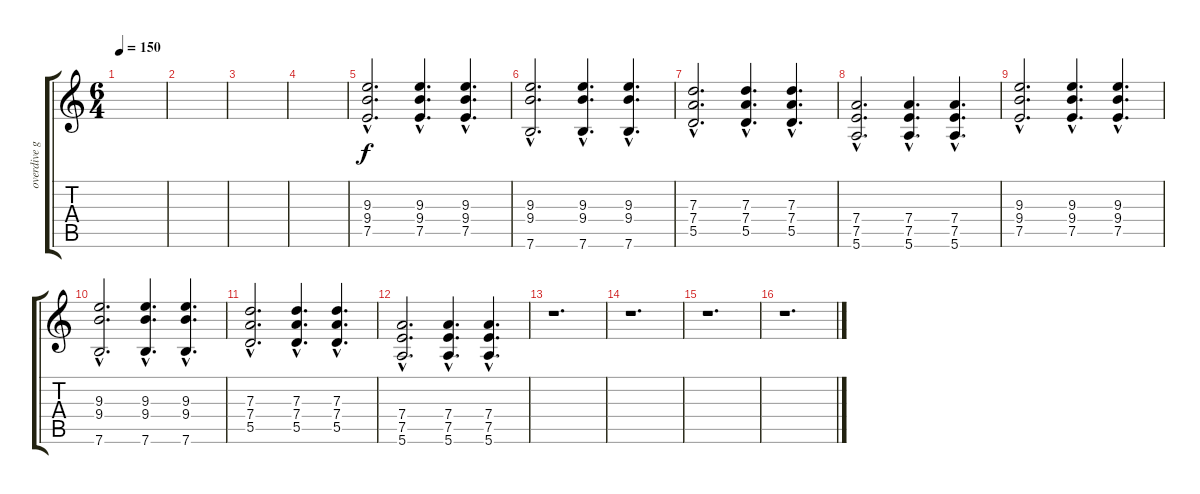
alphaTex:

\track ("overdive guitar" "overdive g") {instrument distortionguitar}
\staff {score tabs}
\tuning (E4 B3 G3 D3 A2 E2) {hide}
\ts (6 4)
\tempo 150
\clef g2
\ks c
|
|
|
|
(9.3{hac} 9.4{hac} 7.5{hac}).2{d} (9.3{hac} 9.4{hac} 7.5{hac}).4{d} (9.3{hac} 9.4{hac} 7.5{hac}).4{d} |
(9.3{hac} 9.4{hac} 7.6{hac}).2{d} (9.3{hac} 9.4{hac} 7.6{hac}).4{d} (9.3{hac} 9.4{hac} 7.6{hac}).4{d} |
(7.3{hac} 7.4{hac} 5.5{hac}).2{d} (7.3{hac} 7.4{hac} 5.5{hac}).4{d} (7.3{hac} 7.4{hac} 5.5{hac}).4{d} |
(7.4{hac} 7.5{hac} 5.6{hac}).2{d} (7.4{hac} 7.5{hac} 5.6{hac}).4{d} (7.4{hac} 7.5{hac} 5.6{hac}).4{d} |
(9.3{hac} 9.4{hac} 7.5{hac}).2{d} (9.3{hac} 9.4{hac} 7.5{hac}).4{d} (9.3{hac} 9.4{hac} 7.5{hac}).4{d} |
(9.3{hac} 9.4{hac} 7.6{hac}).2{d} (9.3{hac} 9.4{hac} 7.6{hac}).4{d} (9.3{hac} 9.4{hac} 7.6{hac}).4{d} |
(7.3{hac} 7.4{hac} 5.5{hac}).2{d} (7.3{hac} 7.4{hac} 5.5{hac}).4{d} (7.3{hac} 7.4{hac} 5.5{hac}).4{d} |
(7.4{hac} 7.5{hac} 5.6{hac}).2{d} (7.4{hac} 7.5{hac} 5.6{hac}).4{d} (7.4{hac} 7.5{hac} 5.6{hac}).4{d} |
r.1{d} |
r.1{d} |
r.1{d} |
r.1{d}
